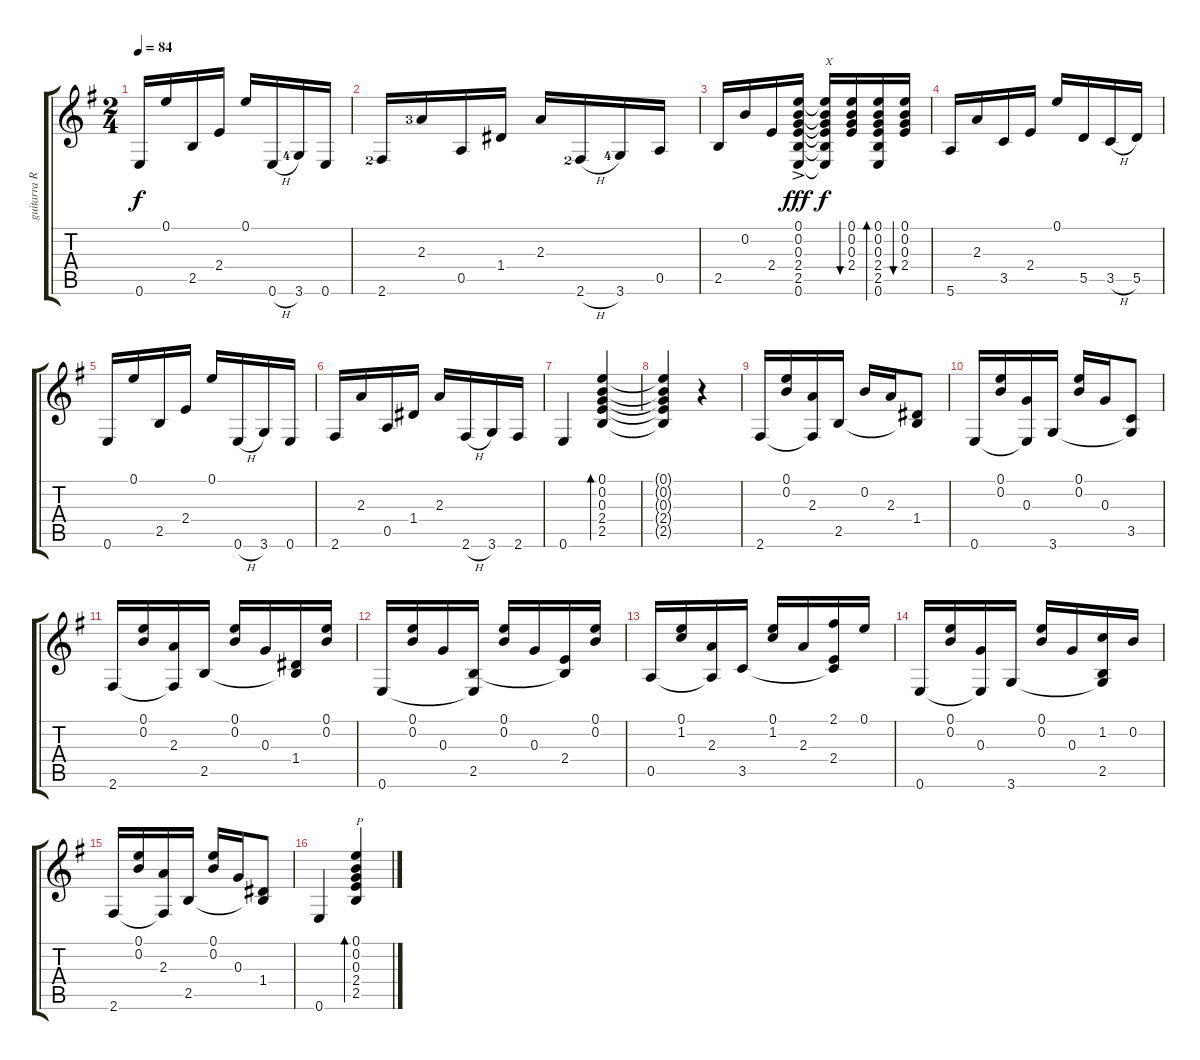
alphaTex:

\track ("guitarra Rumba" "guitarra R") {instrument acousticguitarnylon}
\staff {score tabs}
\tuning (E4 B3 G3 D3 A2 E2) {hide}
\ts (2 4)
\tempo 84
\clef g2
\ks g
0.6.16{dy f} 0.1.16 2.5.16 2.4.16 0.1.16 0.6{h}.16 3.6{lf 5}.16 0.6.16 |
2.6{lf 3}.16 2.3{lf 4}.16 0.5.16 1.4.16 2.3.16 2.6{h lf 3}.16 3.6{lf 5}.16 0.5.16 |
2.5.16 0.2.16 2.4.16 (0.1 0.2 0.3{ac} 2.4 2.5 0.6).16{dy fff} (0.1{t} 0.2{t} 0.3{t} 2.4{t} 2.5{t} 0.6{t}).16{txt "X" dy f} (0.1 0.2 0.3 2.4).16{bu 60} (0.1 0.2 0.3 2.4 2.5 0.6).16{bd 60} (0.1 0.2 0.3 2.4).16{bu 60} |
5.6.16 2.3.16 3.5.16 2.4.16 0.1.16 5.5.16 3.5{h}.16 5.5.16 |
0.6.16 0.1.16 2.5.16 2.4.16 0.1.16 0.6{h}.16 3.6.16 0.6.16 |
2.6.16 2.3.16 0.5.16 1.4.16 2.3.16 2.6{h}.16 3.6.16 2.6.16 |
0.6.4 (0.1 0.2 0.3 2.4 2.5).4{bd 60} |
(0.1{t} 0.2{t} 0.3{t} 2.4{t} 2.5{t}).4 r.4 |
2.6.16 (0.1 0.2).16 (2.3 2.6{t}).16 2.5.16 0.2.16 2.3.16 (1.4 2.5{t}).8 |
0.6.16 (0.1 0.2).16 (0.3 0.6{t}).16 3.6.16 (0.1 0.2).16 0.3.16 (3.5 3.6{t}).8 |
2.6.16 (0.1 0.2).16 (2.3 2.6{t}).16 2.5.16 (0.1 0.2).16 0.3.16 (1.4 2.5{t}).16 (0.1 0.2).16 |
0.6.16 (0.1 0.2).16 0.3.16 (2.5 0.6{t}).16 (0.1 0.2).16 0.3.16 (2.4 2.5{t}).16 (0.1 0.2).16 |
0.5.16 (0.1 1.2).16 (2.3 0.5{t}).16 3.5.16 (0.1 1.2).16 2.3.16 (2.1 2.4 3.5{t}).16 0.1.16 |
0.6.16 (0.1 0.2).16 (0.3 0.6{t}).16 3.6.16 (0.1 0.2).16 0.3.16 (1.2 2.5 3.6{t}).16 0.2.16 |
2.6.16 (0.1 0.2).16 (2.3 2.6{t}).16 2.5.16 (0.1 0.2).16 0.3.16 (1.4 2.5{t}).8 |
0.6.4 (0.1 0.2 0.3 2.4 2.5).4{bd 480 txt "P"}
